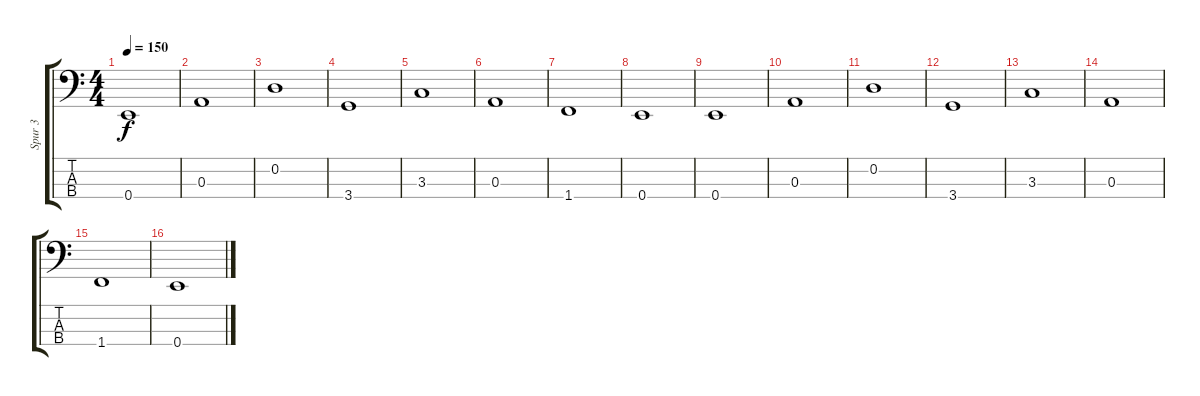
\track ("Spur 3" "Spur 3") {instrument electricbassfinger}
\staff {score tabs}
\tuning (G2 D2 A1 E1) {hide}
\ts (4 4)
\tempo 150
\clef f4
\ks c
0.4.1{dy f} |
0.3.1 |
0.2.1 |
3.4.1 |
3.3.1 |
0.3.1 |
1.4.1 |
0.4.1 |
0.4.1 |
0.3.1 |
0.2.1 |
3.4.1 |
3.3.1 |
0.3.1 |
1.4.1 |
0.4.1
